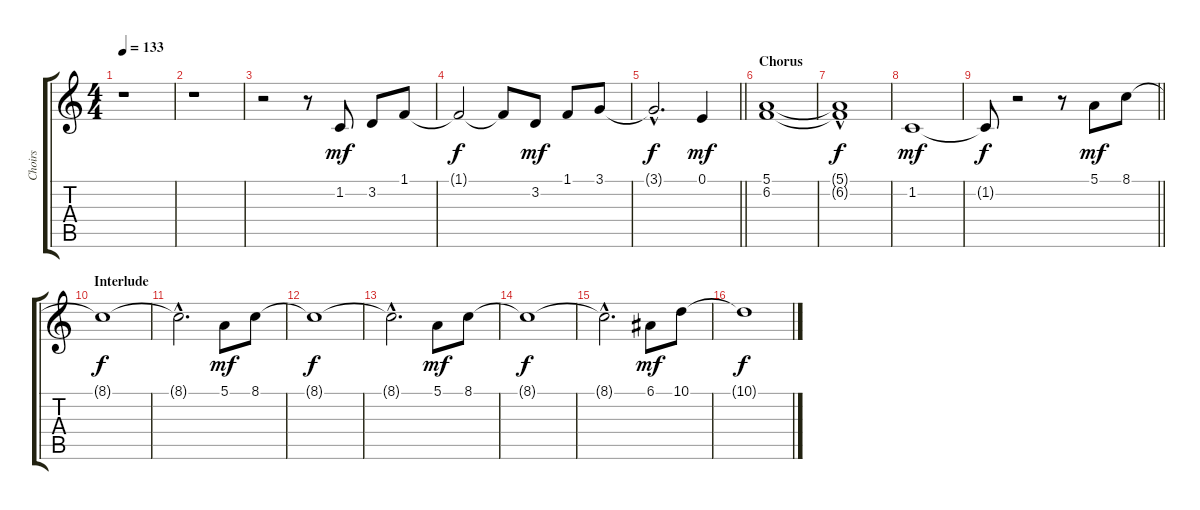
\track ("Choirs" "Choirs") {instrument choiraahs}
\staff {score tabs}
\tuning (E4 B3 G3 D3 A2 E2) {hide}
\ts (4 4)
\tempo 133
\clef g2
\ks c
r.1{dy f} |
r.1 |
r.2 r.8 1.2.8{dy mf} 3.2.8 1.1.8 |
1.1{t}.2{dy f} 1.1{t}.8 3.2.8{dy mf} 1.1.8 3.1.8 |
\barLineRight lightlight
3.1{hac t}.2{d dy f} 0.1.4{dy mf} |
\section ("" "Chorus")
(5.1 6.2).1 |
(5.1{hac t} 6.2{t}).1{dy f} |
1.2.1{dy mf} |
\barLineRight lightlight
1.2{t}.8{dy f} r.2 r.8 5.1.8{dy mf} 8.1.8 |
\section ("" "Interlude")
8.1{t}.1{dy f} |
8.1{hac t}.2{d} 5.1.8{dy mf} 8.1.8 |
8.1{t}.1{dy f} |
8.1{hac t}.2{d} 5.1.8{dy mf} 8.1.8 |
8.1{t}.1{dy f} |
8.1{hac t}.2{d} 6.1.8{dy mf} 10.1.8 |
10.1{t}.1{dy f}
